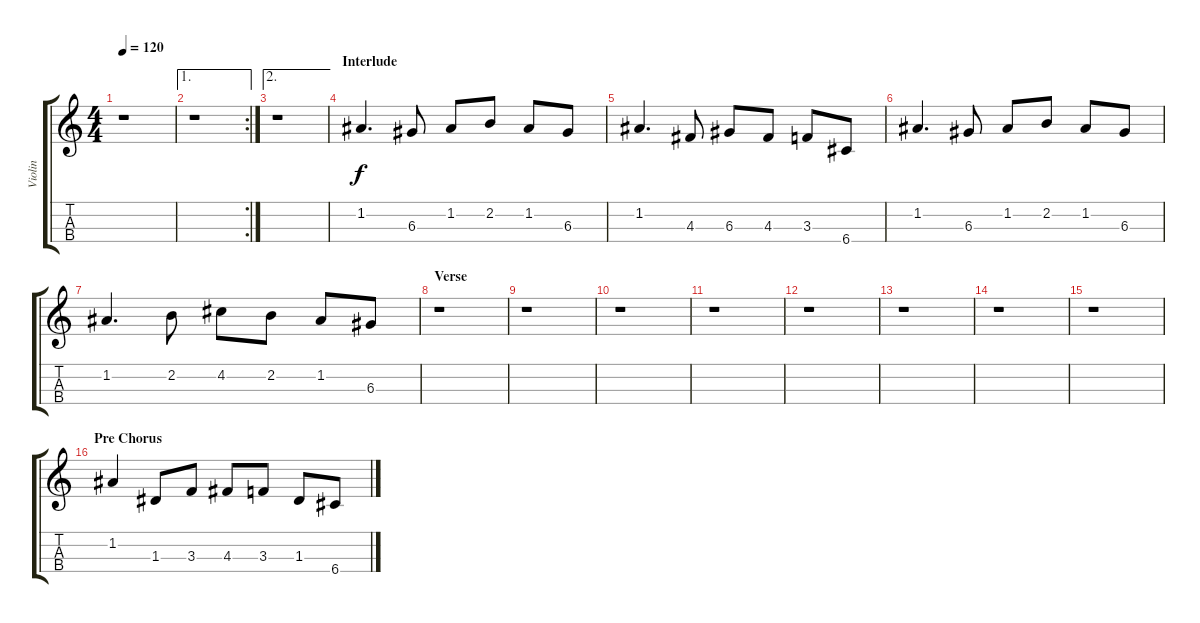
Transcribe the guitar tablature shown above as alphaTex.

\track ("Violin" "Violin") {instrument fiddle}
\staff {score tabs}
\tuning (E5 A4 D4 G3) {hide}
\ts (4 4)
\tempo 120
\clef g2
\ks c
r.1{dy f} |
\ae 1
\rc 2
r.1 |
\ae 2
r.1 |
\section ("" "Interlude")
1.2.4{d} 6.3.8 1.2.8 2.2.8 1.2.8 6.3.8 |
1.2.4{d} 4.3.8 6.3.8 4.3.8 3.3.8 6.4.8 |
1.2.4{d} 6.3.8 1.2.8 2.2.8 1.2.8 6.3.8 |
1.2.4{d} 2.2.8 4.2.8 2.2.8 1.2.8 6.3.8 |
\section ("" "Verse")
r.1 |
r.1 |
r.1 |
r.1 |
r.1 |
r.1 |
r.1 |
r.1 |
\section ("" "Pre Chorus")
1.2.4 1.3.8 3.3.8 4.3.8 3.3.8 1.3.8 6.4.8
